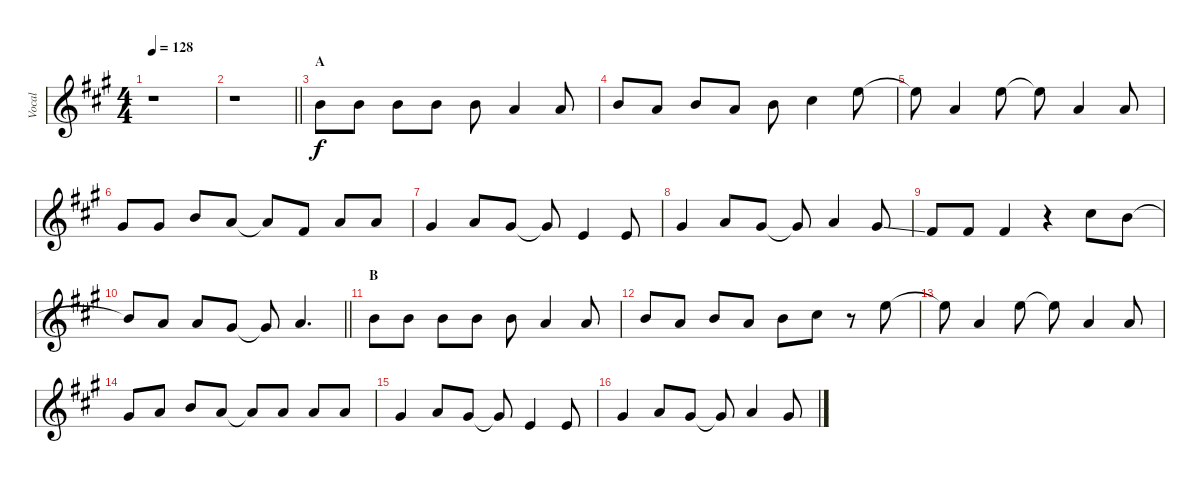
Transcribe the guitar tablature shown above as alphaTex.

\track ("Vocal" "Vocal") {instrument synthvoice}
\staff {score}
\tuning (E5 B4 G4 D4 A3 E3 B2) {hide}
\ts (4 4)
\tempo 128
\clef g2
\ks a
r.1{dy f} |
\barLineRight lightlight
r.1 |
\section ("" "A")
0.2.8 0.2.8 0.2.8 0.2.8 0.2.8 2.3.4 2.3.8 |
0.2.8 2.3.8 0.2.8 2.3.8 0.2.8 2.2.4 0.1.8 |
0.1{t}.8 2.3.4 0.1.8 0.1{t}.8 2.3.4 2.3.8 |
1.3.8 1.3.8 0.2.8 2.3.8 2.3{t}.8 4.4.8 2.3.8 2.3.8 |
1.3.4 2.3.8 1.3.8 1.3{t}.8 2.4.4 2.4.8 |
1.3.4 2.3.8 1.3.8 1.3{t}.8 2.3.4 6.4{ss}.8 |
4.4.8 4.4.8 4.4.4 r.4 2.2.8 0.2.8 |
\barLineRight lightlight
0.2{t}.8 2.3.8 2.3.8 1.3.8 1.3{t}.8 2.3.4{d} |
\section ("" "B")
4.3.8 0.2.8 0.2.8 0.2.8 0.2.8 2.3.4 2.3.8 |
0.2.8 2.3.8 0.2.8 2.3.8 0.2.8 2.2.8 r.8 0.1.8 |
0.1{t}.8 2.3.4 0.1.8 0.1{t}.8 2.3.4 2.3.8 |
1.3.8 2.3.8 0.2.8 2.3.8 2.3{t}.8 2.3.8 2.3.8 2.3.8 |
1.3.4 2.3.8 1.3.8 1.3{t}.8 2.4.4 2.4.8 |
1.3.4 2.3.8 1.3.8 1.3{t}.8 2.3.4 1.3.8
